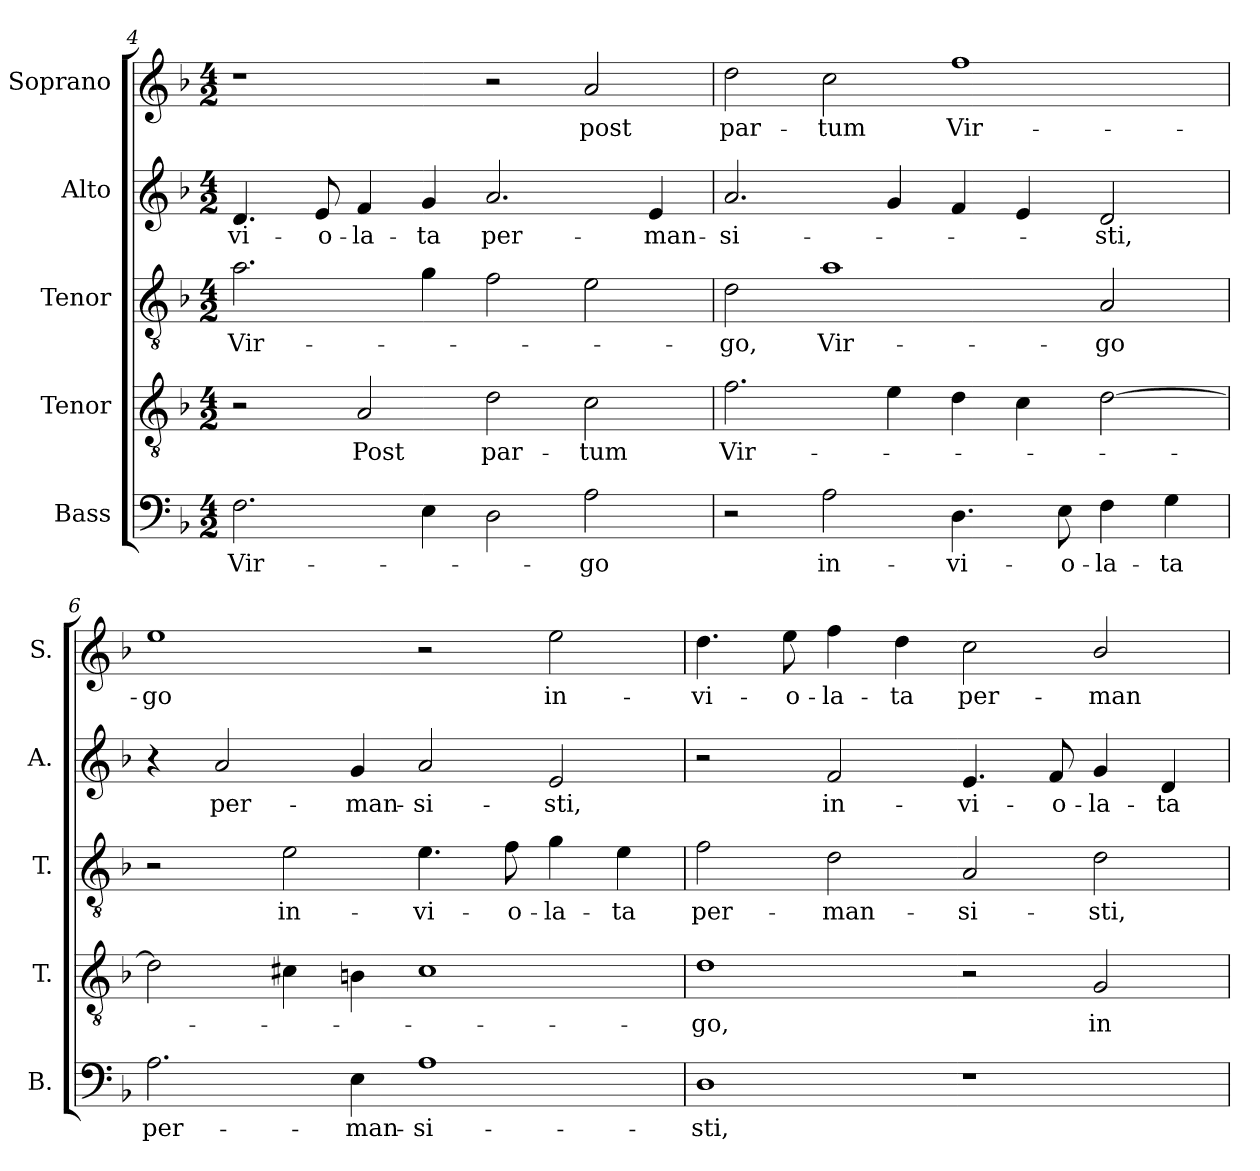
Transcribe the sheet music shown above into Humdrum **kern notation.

**kern	**text	**kern	**text	**kern	**text	**kern	**text	**kern	**text
*part5	*part5	*part4	*part4	*part3	*part3	*part2	*part2	*part1	*part1
*staff5	*staff5	*staff4	*staff4	*staff3	*staff3	*staff2	*staff2	*staff1	*staff1
*I"Bass	*	*I"Tenor	*	*I"Tenor	*	*I"Alto	*	*I"Soprano	*
*I'B.	*	*I'T.	*	*I'T.	*	*I'A.	*	*I'S.	*
*clefF4	*	*clefGv2	*	*clefGv2	*	*clefG2	*	*clefG2	*
*	*	*ITrd7c12	*	*ITrd7c12	*	*	*	*	*
*k[b-]	*	*k[b-]	*	*k[b-]	*	*k[b-]	*	*k[b-]	*
*F:	*	*F:	*	*F:	*	*F:	*	*F:	*
*M4/2	*	*M4/2	*	*M4/2	*	*M4/2	*	*M4/2	*
=4	=4	=4	=4	=4	=4	=4	=4	=4	=4
!	!LO:LY:b:color=#000000	!	!	!	!	!	!	!	!
!	!	!	!	!	!LO:LY:b:color=#000000	!	!	!	!
!	!	!	!	!	!	!	!LO:LY:b:color=#000000	!	!
2.Fi\	Vir-	2r	.	2.Ai\	Vir-	4.di/	-vi-	1r	.
!	!	!	!	!	!	!	!LO:LY:b:color=#000000	!	!
.	.	.	.	.	.	8ei/	-o-	.	.
!	!	!	!LO:LY:b:color=#000000	!	!	!	!	!	!
!	!	!	!	!	!	!	!LO:LY:b:color=#000000	!	!
.	.	2AAi/	Post	.	.	4fi/	-la-	.	.
!	!	!	!	!	!	!	!LO:LY:b:color=#000000	!	!
4Ei\	.	.	.	4Gi\	.	4gi/	-ta	.	.
!	!	!	!LO:LY:b:color=#000000	!	!	!	!	!	!
!	!	!	!	!	!	!	!LO:LY:b:color=#000000	!	!
2Di\	.	2Di\	par-	2Fi\	.	2.ai/	per-	2r	.
!	!LO:LY:b:color=#000000	!	!	!	!	!	!	!	!
!	!	!	!LO:LY:b:color=#000000	!	!	!	!	!	!
!	!	!	!	!	!	!	!	!	!LO:LY:b:color=#000000
2Ai\	-go	2Ci\	-tum	2Ei\	.	.	.	2ai/	post
!	!	!	!	!	!	!	!LO:LY:b:color=#000000	!	!
.	.	.	.	.	.	4ei/	-man-	.	.
!!LO:LB:g=z
=5	=5	=5	=5	=5	=5	=5	=5	=5	=5
!	!	!	!LO:LY:b:color=#000000	!	!	!	!	!	!
!	!	!	!	!	!LO:LY:b:color=#000000	!	!	!	!
!	!	!	!	!	!	!	!LO:LY:b:color=#000000	!	!
!	!	!	!	!	!	!	!	!	!LO:LY:b:color=#000000
2r	.	2.Fi\	Vir-	2Di\	-go,	2.ai/	-si-	2ddi\	par-
!	!LO:LY:b:color=#000000	!	!	!	!	!	!	!	!
!	!	!	!	!	!LO:LY:b:color=#000000	!	!	!	!
!	!	!	!	!	!	!	!	!	!LO:LY:b:color=#000000
2Ai\	in-	.	.	1Ai	Vir-	.	.	2cci\	-tum
.	.	4Ei\	.	.	.	4gi/	.	.	.
!	!LO:LY:b:color=#000000	!	!	!	!	!	!	!	!
!	!	!	!	!	!	!	!	!	!LO:LY:b:color=#000000
4.Di\	-vi-	4Di\	.	.	.	4fi/	.	1ffi	Vir-
.	.	4Ci\	.	.	.	4ei/	.	.	.
!	!LO:LY:b:color=#000000	!	!	!	!	!	!	!	!
8Ei\	-o-	.	.	.	.	.	.	.	.
!	!LO:LY:b:color=#000000	!	!	!	!	!	!	!	!
!	!	!	!	!	!LO:LY:b:color=#000000	!	!	!	!
!	!	!	!	!	!	!	!LO:LY:b:color=#000000	!	!
4Fi\	-la-	[2Di\	.	2AAi/	-go	2di/	-sti,	.	.
!	!LO:LY:b:color=#000000	!	!	!	!	!	!	!	!
4Gi\	-ta	.	.	.	.	.	.	.	.
=6	=6	=6	=6	=6	=6	=6	=6	=6	=6
!	!LO:LY:b:color=#000000	!	!	!	!	!	!	!	!
!	!	!	!	!	!	!	!	!	!LO:LY:b:color=#000000
2.Ai\	per-	2Di\]	.	2r	.	4r	.	1eei	-go
!	!	!	!	!	!	!	!LO:LY:b:color=#000000	!	!
.	.	.	.	.	.	2ai/	per-	.	.
!	!	!	!	!	!LO:LY:b:color=#000000	!	!	!	!
.	.	4C#Xi\	.	2Ei\	in-	.	.	.	.
!	!LO:LY:b:color=#000000	!	!	!	!	!	!	!	!
!	!	!	!	!	!	!	!LO:LY:b:color=#000000	!	!
4Ei\	-man-	4BBni\	.	.	.	4gi/	-man-	.	.
!	!LO:LY:b:color=#000000	!	!	!	!	!	!	!	!
!	!	!	!	!	!LO:LY:b:color=#000000	!	!	!	!
!	!	!	!	!	!	!	!LO:LY:b:color=#000000	!	!
1Ai	-si-	1C#i	.	4.Ei\	-vi-	2ai/	-si-	2r	.
!	!	!	!	!	!LO:LY:b:color=#000000	!	!	!	!
.	.	.	.	8Fi\	-o-	.	.	.	.
!	!	!	!	!	!LO:LY:b:color=#000000	!	!	!	!
!	!	!	!	!	!	!	!LO:LY:b:color=#000000	!	!
!	!	!	!	!	!	!	!	!	!LO:LY:b:color=#000000
.	.	.	.	4Gi\	-la-	2ei/	-sti,	2eei\	in-
!	!	!	!	!	!LO:LY:b:color=#000000	!	!	!	!
.	.	.	.	4Ei\	-ta	.	.	.	.
=7	=7	=7	=7	=7	=7	=7	=7	=7	=7
!	!LO:LY:b:color=#000000	!	!	!	!	!	!	!	!
!	!	!	!LO:LY:b:color=#000000	!	!	!	!	!	!
!	!	!	!	!	!LO:LY:b:color=#000000	!	!	!	!
!	!	!	!	!	!	!	!	!	!LO:LY:b:color=#000000
1Di	-sti,	1Di	-go,	2Fi\	per-	2r	.	4.ddi\	-vi-
!	!	!	!	!	!	!	!	!	!LO:LY:b:color=#000000
.	.	.	.	.	.	.	.	8eei\	-o-
!	!	!	!	!	!LO:LY:b:color=#000000	!	!	!	!
!	!	!	!	!	!	!	!LO:LY:b:color=#000000	!	!
!	!	!	!	!	!	!	!	!	!LO:LY:b:color=#000000
.	.	.	.	2Di\	-man-	2fi/	in-	4ffi\	-la-
!	!	!	!	!	!	!	!	!	!LO:LY:b:color=#000000
.	.	.	.	.	.	.	.	4ddi\	-ta
!	!	!	!	!	!LO:LY:b:color=#000000	!	!	!	!
!	!	!	!	!	!	!	!LO:LY:b:color=#000000	!	!
!	!	!	!	!	!	!	!	!	!LO:LY:b:color=#000000
1r	.	2r	.	2AAi/	-si-	4.ei/	-vi-	2cci\	per-
!	!	!	!	!	!	!	!LO:LY:b:color=#000000	!	!
.	.	.	.	.	.	8fi/	-o-	.	.
!	!	!	!LO:LY:b:color=#000000	!	!	!	!	!	!
!	!	!	!	!	!LO:LY:b:color=#000000	!	!	!	!
!	!	!	!	!	!	!	!LO:LY:b:color=#000000	!	!
!	!	!	!	!	!	!	!	!	!LO:LY:b:color=#000000
.	.	2GGi/	in-	2Di\	-sti,	4gi/	-la-	2b-i/	-man-
!	!	!	!	!	!	!	!LO:LY:b:color=#000000	!	!
.	.	.	.	.	.	4di/	-ta	.	.
=	=	=	=	=	=	=	=	=	=
*-	*-	*-	*-	*-	*-	*-	*-	*-	*-
